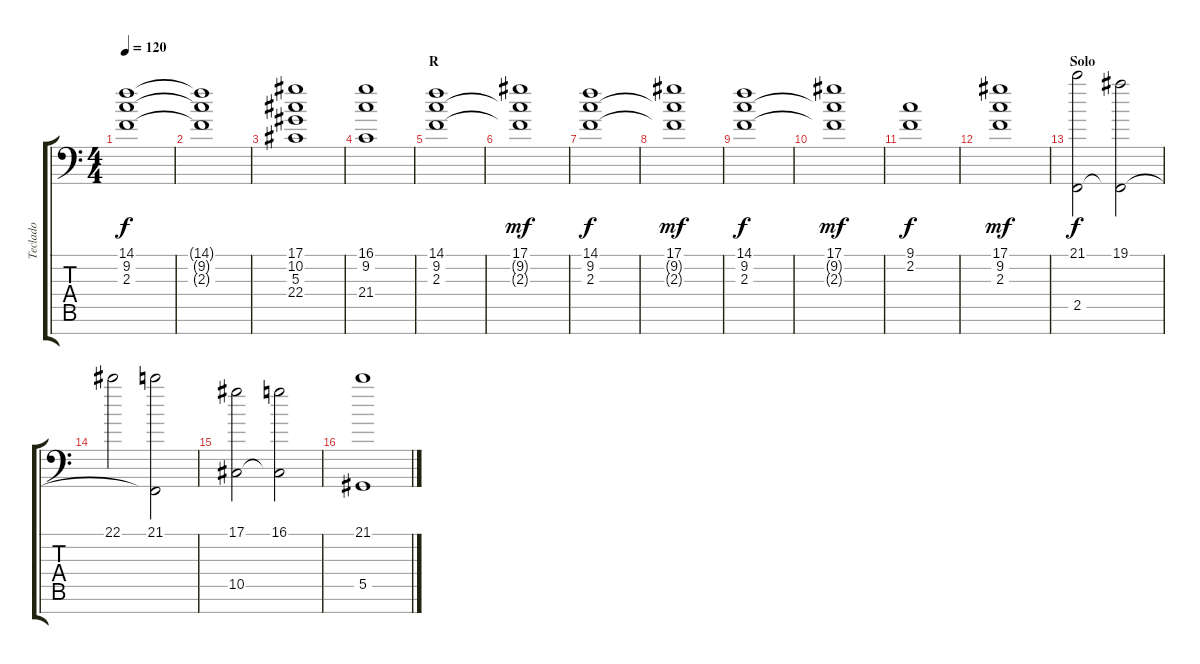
\track ("Teclado" "Teclado") {instrument tremolostrings}
\staff {score tabs}
\tuning (Eb4 Eb4 Eb4 Eb2 Eb2 Eb2 Eb1) {hide}
\ts (4 4)
\tempo 120
\clef f4
\ks c
(14.1 9.2 2.3).1{dy f} |
(14.1{t} 9.2{t} 2.3{t}).1 |
(17.1 10.2 5.3 22.4).1 |
(16.1 9.2 21.4).1 |
\section ("" "R")
(14.1 9.2 2.3).1 |
(17.1 9.2{t} 2.3{t}).1{dy mf} |
(14.1 9.2 2.3).1{dy f} |
(17.1 9.2{t} 2.3{t}).1{dy mf} |
(14.1 9.2 2.3).1{dy f} |
(17.1 9.2{t} 2.3{t}).1{dy mf} |
(9.1 2.2).1{dy f} |
(17.1 9.2 2.3).1{dy mf} |
\section ("" "Solo")
(21.1 2.5).2{dy f volume 10} (19.1 2.5{t}).2 |
22.1.2 (21.1 2.5{t}).2 |
(17.1 10.5).2 (16.1 10.5{t}).2 |
(21.1 5.5).1
